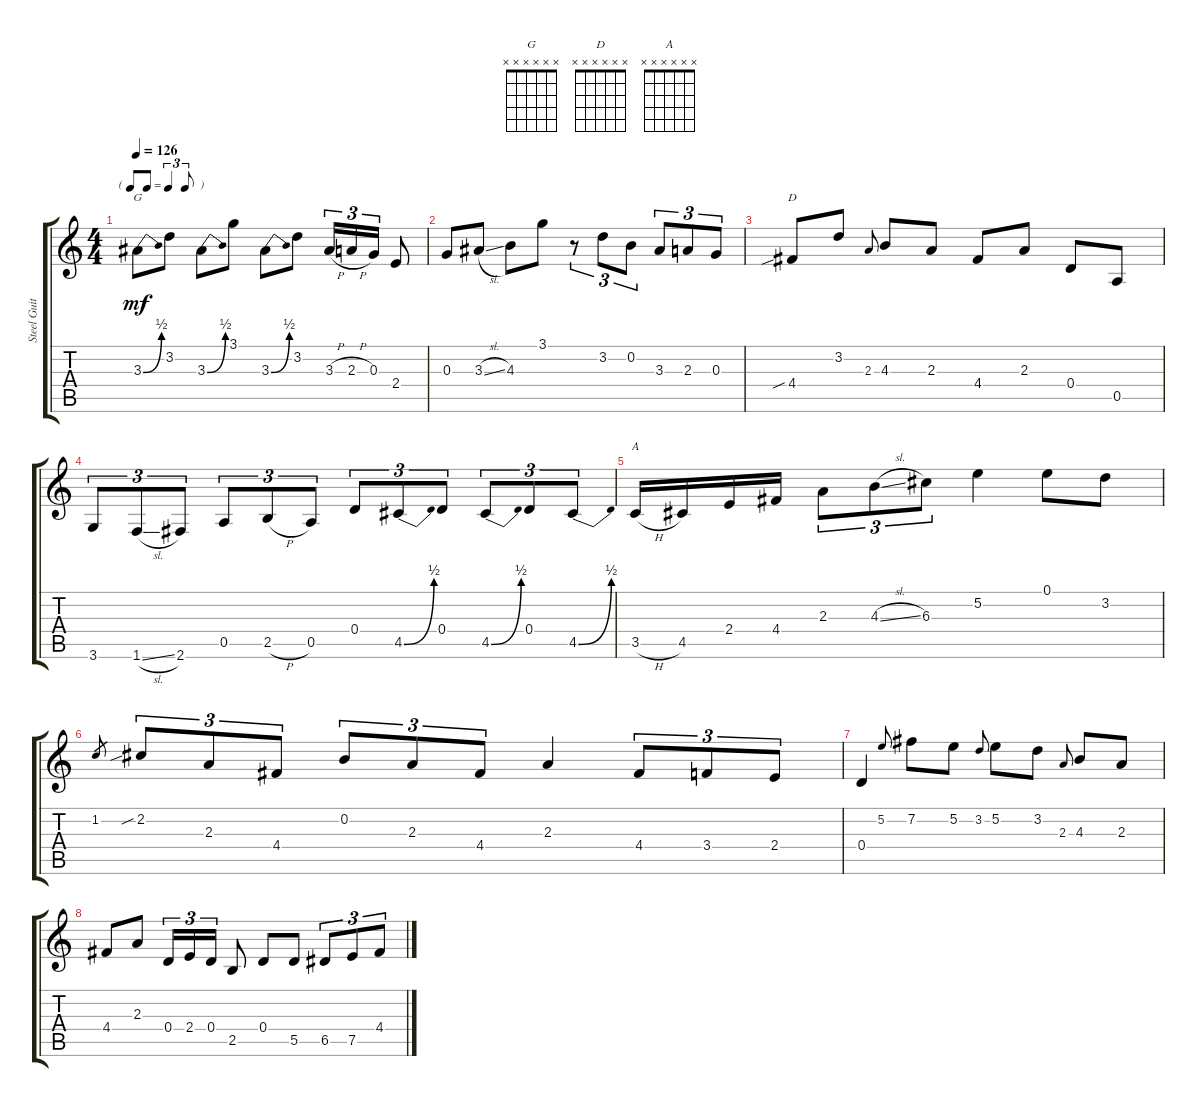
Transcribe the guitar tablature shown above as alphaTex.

\track ("Steel Guitar" "Steel Guit") {instrument acousticguitarsteel}
\staff {score tabs}
\tuning (E4 B3 G3 D3 A2 E2) {hide}
\chord ("G" x x x x x x)
\chord ("D" x x x x x x)
\chord ("A" x x x x x x)
\ts (4 4)
\tf triplet8th
\tempo 126
\clef g2
\ks c
3.3{be (bend 0 0 60 2)}.8{ch "G" dy mf instrument acousticguitarsteel} 3.2.8 3.3{be (bend 0 0 60 2)}.8 3.1.8 3.3{be (bend 0 0 60 2)}.8 3.2.8 3.3{h}.16{tu (3 2)} 2.3{h}.16{tu (3 2)} 0.3.16{tu (3 2)} 2.4.8 |
0.3.8 3.3{sl}.8 4.3.8 3.1.8 r.8{tu (3 2)} 3.2.8{tu (3 2)} 0.2.8{tu (3 2)} 3.3.8{tu (3 2)} 2.3.8{tu (3 2)} 0.3.8{tu (3 2)} |
4.4{sib}.8{ch "D"} 3.2.8 2.3.8{gr onbeat} 4.3.8 2.3.8 4.4.8 2.3.8 0.4.8 0.5.8 |
3.6.8{tu (3 2)} 1.6{sl}.8{tu (3 2)} 2.6.8{tu (3 2)} 0.5.8{tu (3 2)} 2.5{h}.8{tu (3 2)} 0.5.8{tu (3 2)} 0.4.8{tu (3 2)} 4.5{be (bend 0 0 60 2)}.8{tu (3 2)} 0.4.8{tu (3 2)} 4.5{be (bend 0 0 60 2)}.8{tu (3 2)} 0.4.8{tu (3 2)} 4.5{be (bend 0 0 60 2)}.8{tu (3 2)} |
3.5{h}.16{ch "A"} 4.5.16 2.4.16 4.4.16 2.3.8{tu (3 2)} 4.3{sl}.8{tu (3 2)} 6.3.8{tu (3 2)} 5.2.4 0.1.8 3.2.8 |
1.2.8{gr} 2.2{sib}.8{tu (3 2)} 2.3.8{tu (3 2)} 4.4.8{tu (3 2)} 0.2.8{tu (3 2)} 2.3.8{tu (3 2)} 4.4.8{tu (3 2)} 2.3.4 4.4.8{tu (3 2)} 3.4.8{tu (3 2)} 2.4.8{tu (3 2)} |
0.4.4 5.2.8{gr onbeat} 7.2.8 5.2.8 3.2.8{gr onbeat} 5.2.8 3.2.8 2.3.8{gr onbeat} 4.3.8 2.3.8 |
4.4.8 2.3.8 0.4.16{tu (3 2)} 2.4.16{tu (3 2)} 0.4.16{tu (3 2)} 2.5.8 0.4.8 5.5.8 6.5.8{tu (3 2)} 7.5.8{tu (3 2)} 4.4.8{tu (3 2)}
